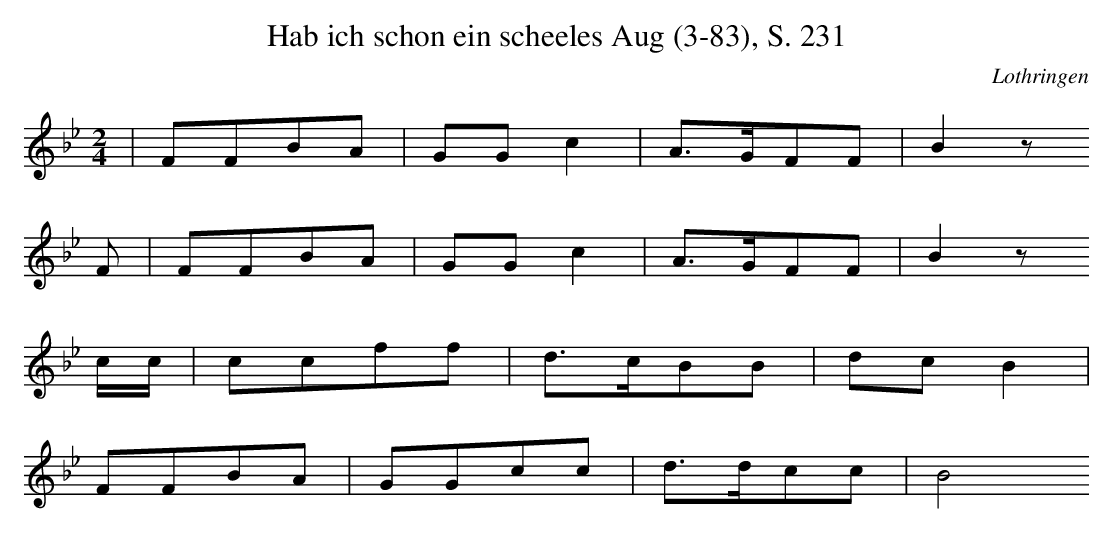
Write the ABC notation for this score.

X:1
T: Hab ich schon ein scheeles Aug (3-83), S. 231
O: Lothringen
M: 2/4
L: 1/16
K: Bb
 | F2F2B2A2 | G2G2c4 | A3GF2F2 | B4z2
F2 | F2F2B2A2 | G2G2c4 | A3GF2F2 | B4z2
cc | c2c2f2f2 | d3cB2B2 | d2c2B4 |
F2F2B2A2 | G2G2c2c2 | d3dc2c2 | B8
